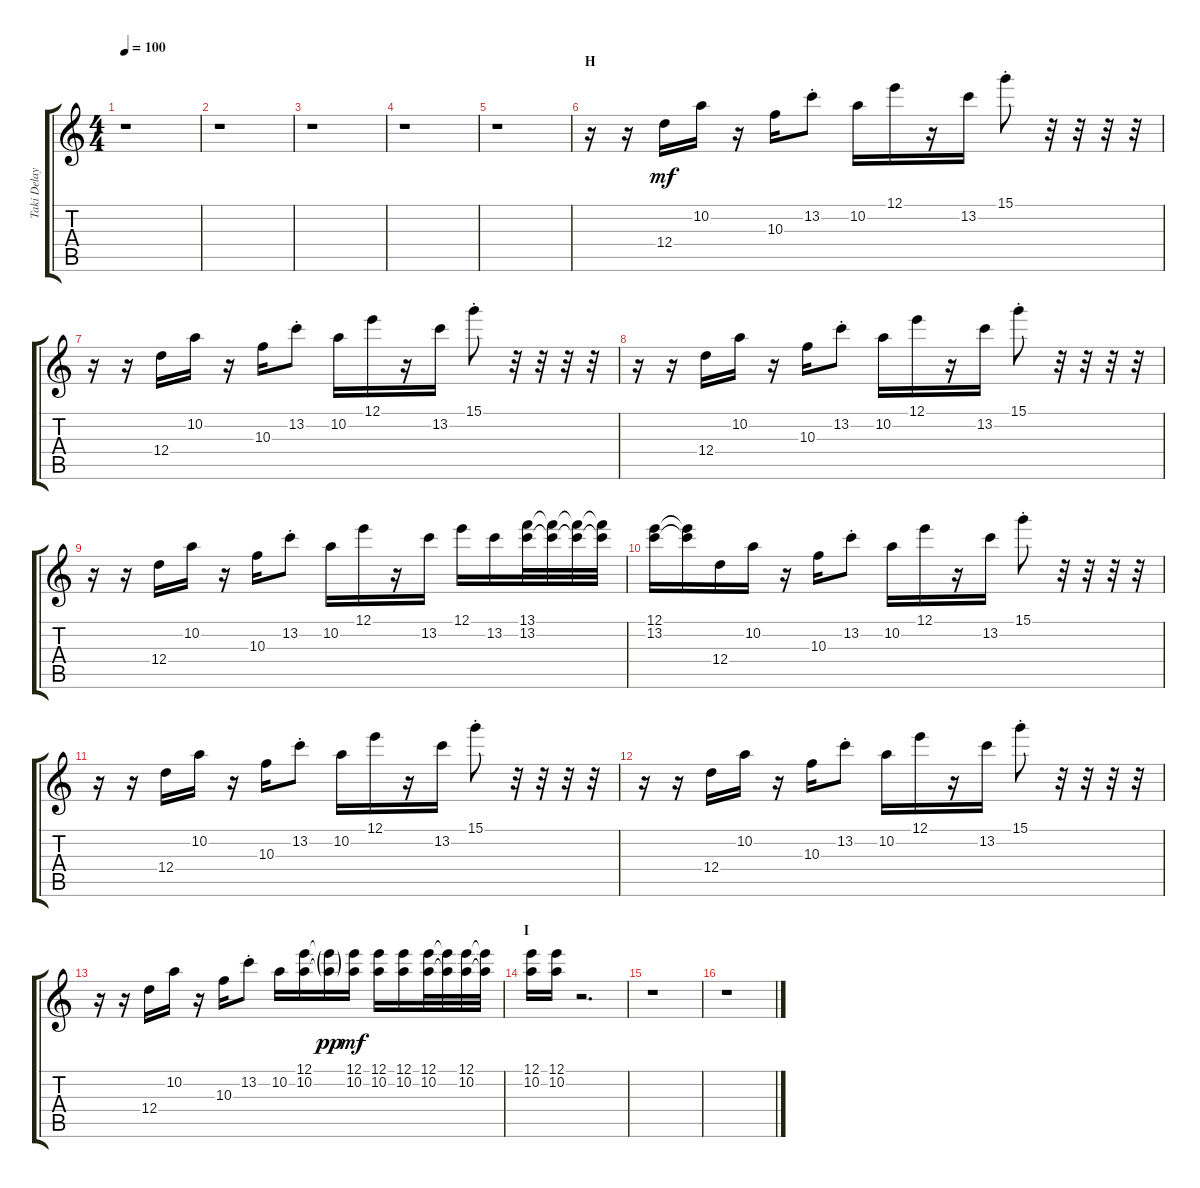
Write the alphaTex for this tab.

\track ("Taki Delay Mix 2" "Taki Delay") {instrument electricguitarclean}
\staff {score tabs}
\tuning (E4 B3 G3 D3 A2 E2) {hide}
\ts (4 4)
\tempo 100
\clef g2
\ks c
r.1{dy mf} |
r.1 |
r.1 |
r.1 |
r.1 |
\section ("" "H")
r.16 r.16 12.4.16 10.2.16 r.16 10.3.16 13.2{st}.8 10.2.16 12.1.16 r.16 13.2.16 15.1{st}.8 r.32 r.32 r.32 r.32 |
r.16 r.16 12.4.16 10.2.16 r.16 10.3.16 13.2{st}.8 10.2.16 12.1.16 r.16 13.2.16 15.1{st}.8 r.32 r.32 r.32 r.32 |
r.16 r.16 12.4.16 10.2.16 r.16 10.3.16 13.2{st}.8 10.2.16 12.1.16 r.16 13.2.16 15.1{st}.8 r.32 r.32 r.32 r.32 |
r.16 r.16 12.4.16 10.2.16 r.16 10.3.16 13.2{st}.8 10.2.16 12.1.16 r.16 13.2.16 12.1.16 13.2.16 (13.1 13.2).32 (13.1{t} 13.2{t}).32 (13.1{t} 13.2{t}).32 (13.1{t} 13.2{t}).32 |
(12.1 13.2).16 (12.1{t} 13.2{t}).16 12.4.16 10.2.16 r.16 10.3.16 13.2{st}.8 10.2.16 12.1.16 r.16 13.2.16 15.1{st}.8 r.32 r.32 r.32 r.32 |
r.16 r.16 12.4.16 10.2.16 r.16 10.3.16 13.2{st}.8 10.2.16 12.1.16 r.16 13.2.16 15.1{st}.8 r.32 r.32 r.32 r.32 |
r.16 r.16 12.4.16 10.2.16 r.16 10.3.16 13.2{st}.8 10.2.16 12.1.16 r.16 13.2.16 15.1{st}.8 r.32 r.32 r.32 r.32 |
r.16 r.16 12.4.16 10.2.16 r.16 10.3.16 13.2{st}.8 10.2.16 (12.1 10.2).16 (12.1{g t} 10.2{g t}).16{dy pp} (12.1 10.2).16{dy mf} (12.1 10.2).16 (12.1 10.2).16 (12.1 10.2).32 (12.1{t} 10.2{t}).32 (12.1 10.2).32 (12.1{t} 10.2{t}).32 |
\section ("" "I")
(12.1 10.2).16 (12.1 10.2).16 r.2{d} |
r.1 |
r.1
